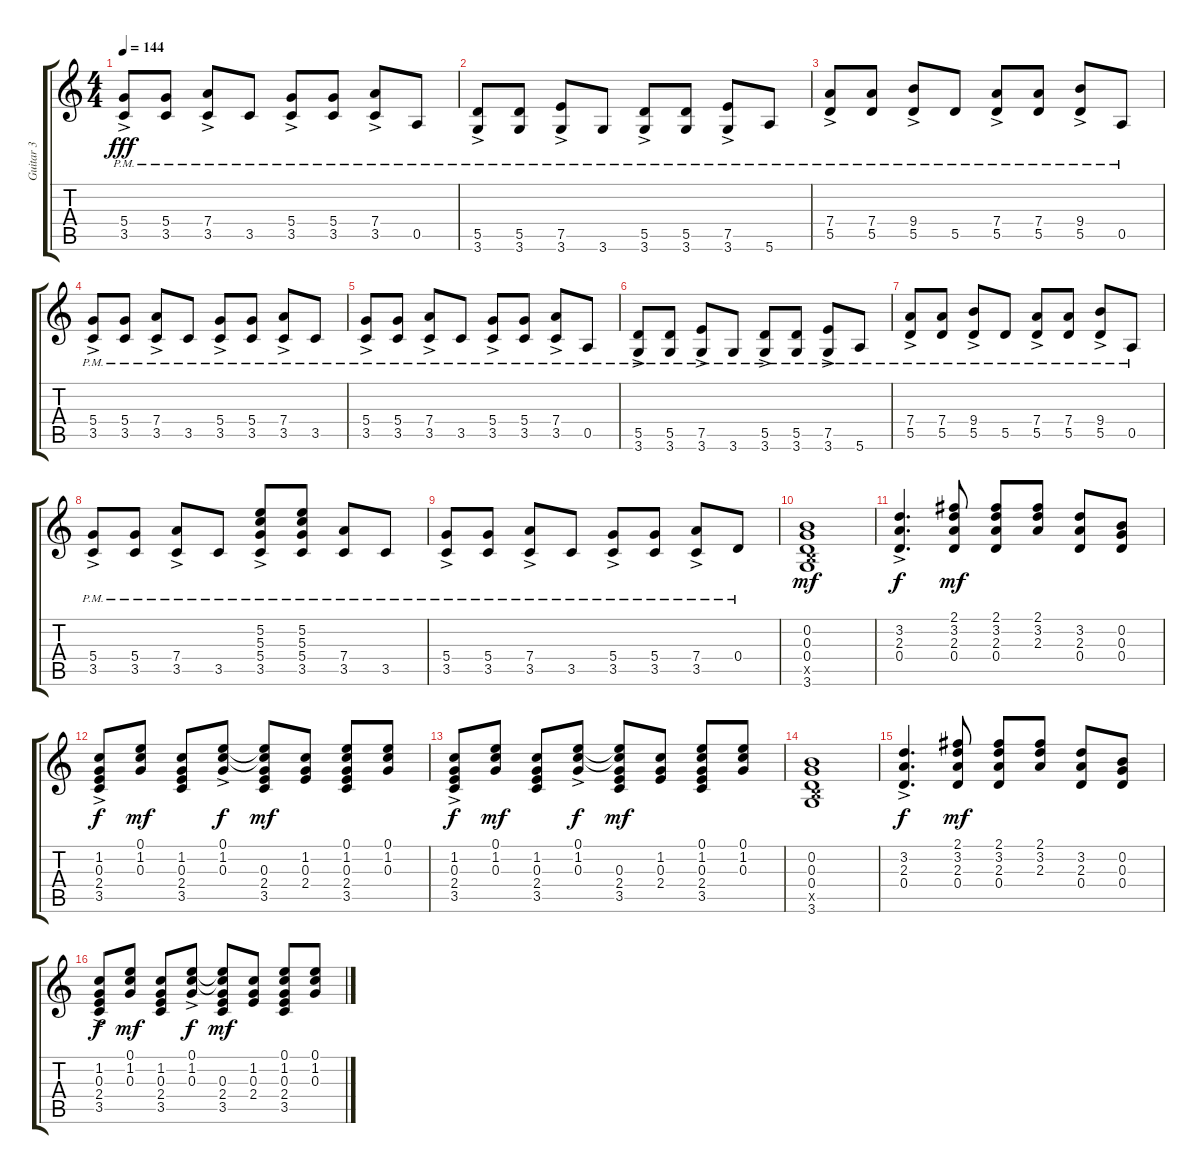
\track ("Guitar 3" "Guitar 3") {instrument electricguitarclean}
\staff {score tabs}
\tuning (E4 B3 G3 D3 A2 E2) {hide}
\ts (4 4)
\tempo 144
\clef g2
\ks c
(5.4{ac pm} 3.5{ac pm}).8{dy fff} (5.4{pm} 3.5{pm}).8 (7.4{ac pm} 3.5{ac pm}).8 3.5{pm}.8 (5.4{ac pm} 3.5{ac pm}).8 (5.4{pm} 3.5{pm}).8 (7.4{ac pm} 3.5{ac pm}).8 0.5{pm}.8 |
(5.5{ac pm} 3.6{ac pm}).8 (5.5{pm} 3.6{pm}).8 (7.5{ac pm} 3.6{ac pm}).8 3.6{pm}.8 (5.5{ac pm} 3.6{ac pm}).8 (5.5{pm} 3.6{pm}).8 (7.5{ac pm} 3.6{ac pm}).8 5.6{pm}.8 |
(7.4{ac pm} 5.5{ac pm}).8 (7.4{pm} 5.5{pm}).8 (9.4{ac pm} 5.5{ac pm}).8 5.5{pm}.8 (7.4{ac pm} 5.5{ac pm}).8 (7.4{pm} 5.5{pm}).8 (9.4{ac pm} 5.5{ac pm}).8 0.5{pm}.8 |
(5.4{ac pm} 3.5{ac pm}).8 (5.4{pm} 3.5{pm}).8 (7.4{ac pm} 3.5{ac pm}).8 3.5{pm}.8 (5.4{ac pm} 3.5{ac pm}).8 (5.4{pm} 3.5{pm}).8 (7.4{ac pm} 3.5{ac pm}).8 3.5{pm}.8 |
(5.4{ac pm} 3.5{ac pm}).8 (5.4{pm} 3.5{pm}).8 (7.4{ac pm} 3.5{ac pm}).8 3.5{pm}.8 (5.4{ac pm} 3.5{ac pm}).8 (5.4{pm} 3.5{pm}).8 (7.4{ac pm} 3.5{ac pm}).8 0.5{pm}.8 |
(5.5{ac pm} 3.6{ac pm}).8 (5.5{pm} 3.6{pm}).8 (7.5{ac pm} 3.6{ac pm}).8 3.6{pm}.8 (5.5{ac pm} 3.6{ac pm}).8 (5.5{pm} 3.6{pm}).8 (7.5{ac pm} 3.6{ac pm}).8 5.6{pm}.8 |
(7.4{ac pm} 5.5{ac pm}).8 (7.4{pm} 5.5{pm}).8 (9.4{ac pm} 5.5{ac pm}).8 5.5{pm}.8 (7.4{ac pm} 5.5{ac pm}).8 (7.4{pm} 5.5{pm}).8 (9.4{ac pm} 5.5{ac pm}).8 0.5{pm}.8 |
(5.4{ac pm} 3.5{ac pm}).8 (5.4{pm} 3.5{pm}).8 (7.4{ac pm} 3.5{ac pm}).8 3.5{pm}.8 (5.2{ac pm} 5.3{ac pm} 5.4{ac pm} 3.5{ac pm}).8 (5.2{pm} 5.3{pm} 5.4{pm} 3.5{pm}).8 (7.4{pm} 3.5{pm}).8 3.5{pm}.8 |
(5.4{ac pm} 3.5{ac pm}).8 (5.4{pm} 3.5{pm}).8 (7.4{ac pm} 3.5{ac pm}).8 3.5{pm}.8 (5.4{ac pm} 3.5{ac pm}).8 (5.4{pm} 3.5{pm}).8 (7.4{ac pm} 3.5{ac pm}).8 0.4{pm}.8 |
(0.2 0.3 0.4 2.5{x} 3.6).1{dy mf} |
(3.2{ac} 2.3{ac} 0.4{ac}).4{d dy f} (2.1 3.2 2.3 0.4).8{dy mf} (2.1 3.2 2.3 0.4).8 (2.1 3.2 2.3).8 (3.2 2.3 0.4).8 (0.2 0.3 0.4).8 |
(1.2{ac} 0.3{ac} 2.4{ac} 3.5{ac}).8{dy f} (0.1 1.2 0.3).8{dy mf} (1.2 0.3 2.4 3.5).8 (0.1{ac} 1.2{ac} 0.3{ac}).8{dy f} (0.1{t} 1.2{t} 0.3 2.4 3.5).8{dy mf} (1.2 0.3 2.4).8 (0.1 1.2 0.3 2.4 3.5).8 (0.1 1.2 0.3).8 |
(1.2{ac} 0.3{ac} 2.4{ac} 3.5{ac}).8{dy f} (0.1 1.2 0.3).8{dy mf} (1.2 0.3 2.4 3.5).8 (0.1{ac} 1.2{ac} 0.3{ac}).8{dy f} (0.1{t} 1.2{t} 0.3 2.4 3.5).8{dy mf} (1.2 0.3 2.4).8 (0.1 1.2 0.3 2.4 3.5).8 (0.1 1.2 0.3).8 |
(0.2 0.3 0.4 2.5{x} 3.6).1 |
(3.2{ac} 2.3{ac} 0.4{ac}).4{d dy f} (2.1 3.2 2.3 0.4).8{dy mf} (2.1 3.2 2.3 0.4).8 (2.1 3.2 2.3).8 (3.2 2.3 0.4).8 (0.2 0.3 0.4).8 |
(1.2{ac} 0.3{ac} 2.4{ac} 3.5{ac}).8{dy f} (0.1 1.2 0.3).8{dy mf} (1.2 0.3 2.4 3.5).8 (0.1{ac} 1.2{ac} 0.3{ac}).8{dy f} (0.1{t} 1.2{t} 0.3 2.4 3.5).8{dy mf} (1.2 0.3 2.4).8 (0.1 1.2 0.3 2.4 3.5).8 (0.1 1.2 0.3).8
